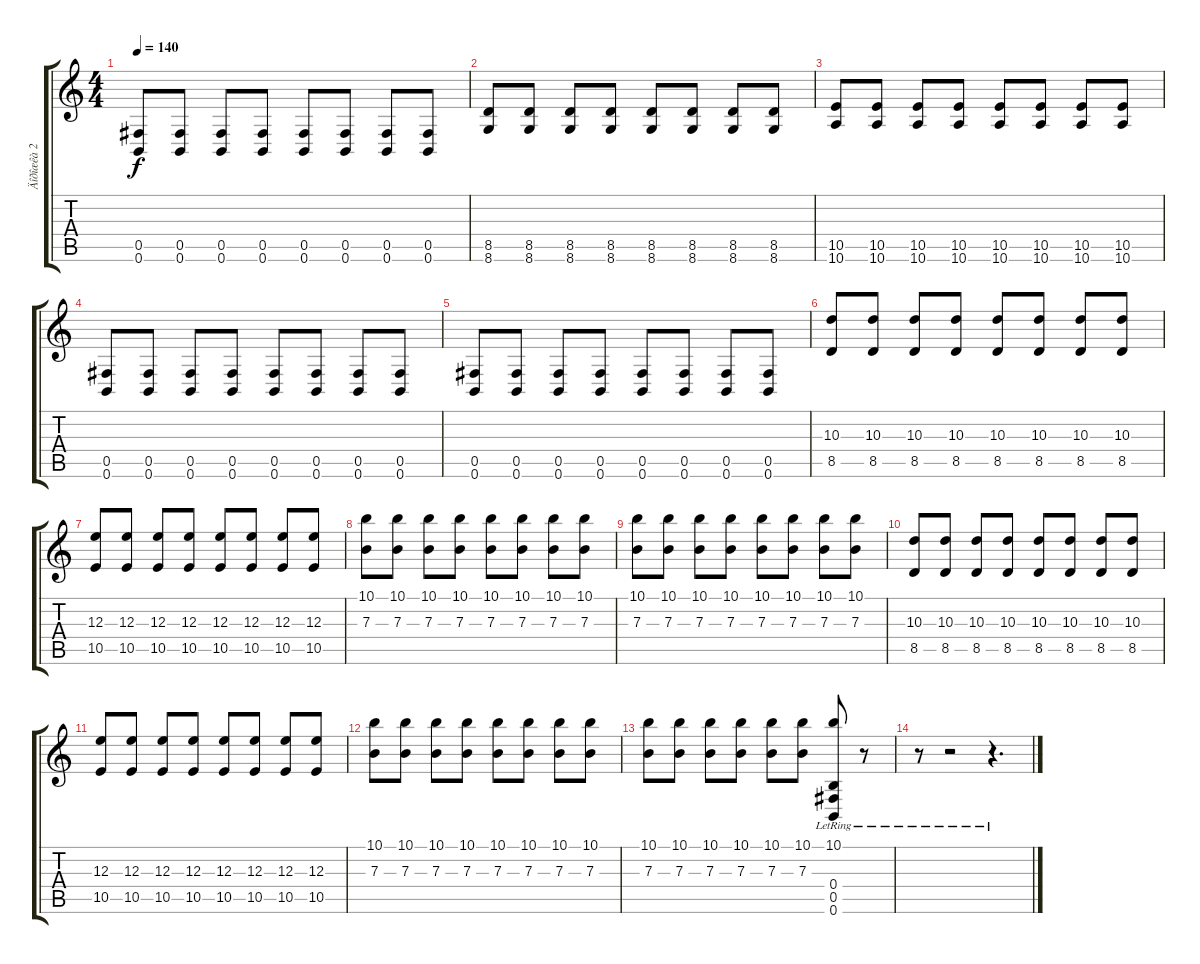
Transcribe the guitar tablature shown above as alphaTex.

\track ("Äîðîæêà 2" "Äîðîæêà 2") {instrument distortionguitar}
\staff {score tabs}
\tuning (Db4 Ab3 E3 B2 Gb2 B1) {hide}
\ts (4 4)
\tempo 140
\clef g2
\ks c
(0.5 0.6).8{dy f} (0.5 0.6).8 (0.5 0.6).8 (0.5 0.6).8 (0.5 0.6).8 (0.5 0.6).8 (0.5 0.6).8 (0.5 0.6).8 |
(8.5 8.6).8 (8.5 8.6).8 (8.5 8.6).8 (8.5 8.6).8 (8.5 8.6).8 (8.5 8.6).8 (8.5 8.6).8 (8.5 8.6).8 |
(10.5 10.6).8 (10.5 10.6).8 (10.5 10.6).8 (10.5 10.6).8 (10.5 10.6).8 (10.5 10.6).8 (10.5 10.6).8 (10.5 10.6).8 |
(0.5 0.6).8 (0.5 0.6).8 (0.5 0.6).8 (0.5 0.6).8 (0.5 0.6).8 (0.5 0.6).8 (0.5 0.6).8 (0.5 0.6).8 |
(0.5 0.6).8 (0.5 0.6).8 (0.5 0.6).8 (0.5 0.6).8 (0.5 0.6).8 (0.5 0.6).8 (0.5 0.6).8 (0.5 0.6).8 |
(10.3 8.5).8 (10.3 8.5).8 (10.3 8.5).8 (10.3 8.5).8 (10.3 8.5).8 (10.3 8.5).8 (10.3 8.5).8 (10.3 8.5).8 |
(12.3 10.5).8 (12.3 10.5).8 (12.3 10.5).8 (12.3 10.5).8 (12.3 10.5).8 (12.3 10.5).8 (12.3 10.5).8 (12.3 10.5).8 |
(10.1 7.3).8 (10.1 7.3).8 (10.1 7.3).8 (10.1 7.3).8 (10.1 7.3).8 (10.1 7.3).8 (10.1 7.3).8 (10.1 7.3).8 |
(10.1 7.3).8 (10.1 7.3).8 (10.1 7.3).8 (10.1 7.3).8 (10.1 7.3).8 (10.1 7.3).8 (10.1 7.3).8 (10.1 7.3).8 |
(10.3 8.5).8 (10.3 8.5).8 (10.3 8.5).8 (10.3 8.5).8 (10.3 8.5).8 (10.3 8.5).8 (10.3 8.5).8 (10.3 8.5).8 |
(12.3 10.5).8 (12.3 10.5).8 (12.3 10.5).8 (12.3 10.5).8 (12.3 10.5).8 (12.3 10.5).8 (12.3 10.5).8 (12.3 10.5).8 |
(10.1 7.3).8 (10.1 7.3).8 (10.1 7.3).8 (10.1 7.3).8 (10.1 7.3).8 (10.1 7.3).8 (10.1 7.3).8 (10.1 7.3).8 |
(10.1 7.3).8 (10.1 7.3).8 (10.1 7.3).8 (10.1 7.3).8 (10.1 7.3).8 (10.1 7.3).8 (10.1 0.4 0.5 0.6{lr}).8 r.8 |
r.8 r.2 r.4{d}
